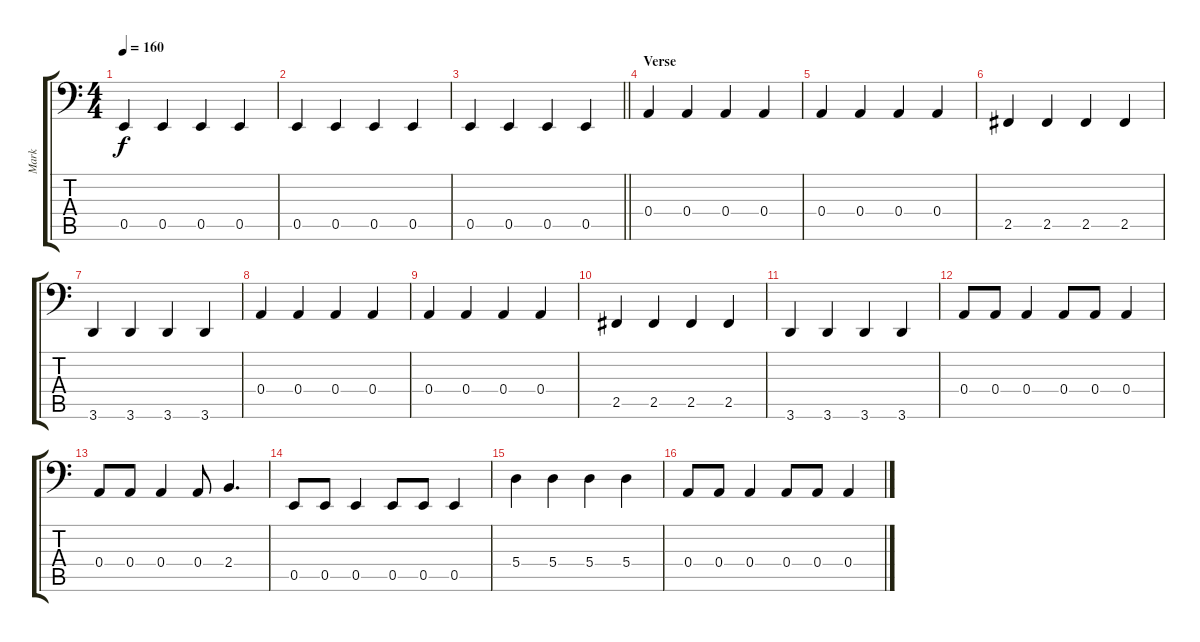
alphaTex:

\track ("Mark" "Mark") {instrument electricbassfinger}
\staff {score tabs}
\tuning (C3 G2 D2 A1 E1 B0) {hide}
\ts (4 4)
\tempo 160
\clef f4
\ks c
0.5.4{dy f beam merge} 0.5.4 0.5.4{beam merge} 0.5.4 |
0.5.4 0.5.4{beam merge} 0.5.4 0.5.4 |
\barLineRight lightlight
0.5.4 0.5.4 0.5.4 0.5.4 |
\section ("" "Verse")
0.4.4 0.4.4{beam merge} 0.4.4 0.4.4 |
0.4.4{beam merge} 0.4.4 0.4.4 0.4.4 |
2.5.4 2.5.4 2.5.4{beam merge} 2.5.4 |
3.6.4 3.6.4 3.6.4 3.6.4 |
0.4.4 0.4.4{beam merge} 0.4.4 0.4.4 |
0.4.4{beam merge} 0.4.4 0.4.4 0.4.4 |
2.5.4 2.5.4 2.5.4{beam merge} 2.5.4 |
3.6.4 3.6.4 3.6.4 3.6.4 |
0.4.8 0.4.8 0.4.4{beam merge} 0.4.8 0.4.8{beam merge} 0.4.4 |
0.4.8 0.4.8{beam merge} 0.4.4 0.4.8 2.4.4{d} |
0.5.8 0.5.8{beam merge} 0.5.4 0.5.8 0.5.8 0.5.4 |
5.4.4 5.4.4{beam merge} 5.4.4 5.4.4 |
0.4.8 0.4.8 0.4.4{beam merge} 0.4.8 0.4.8{beam merge} 0.4.4
